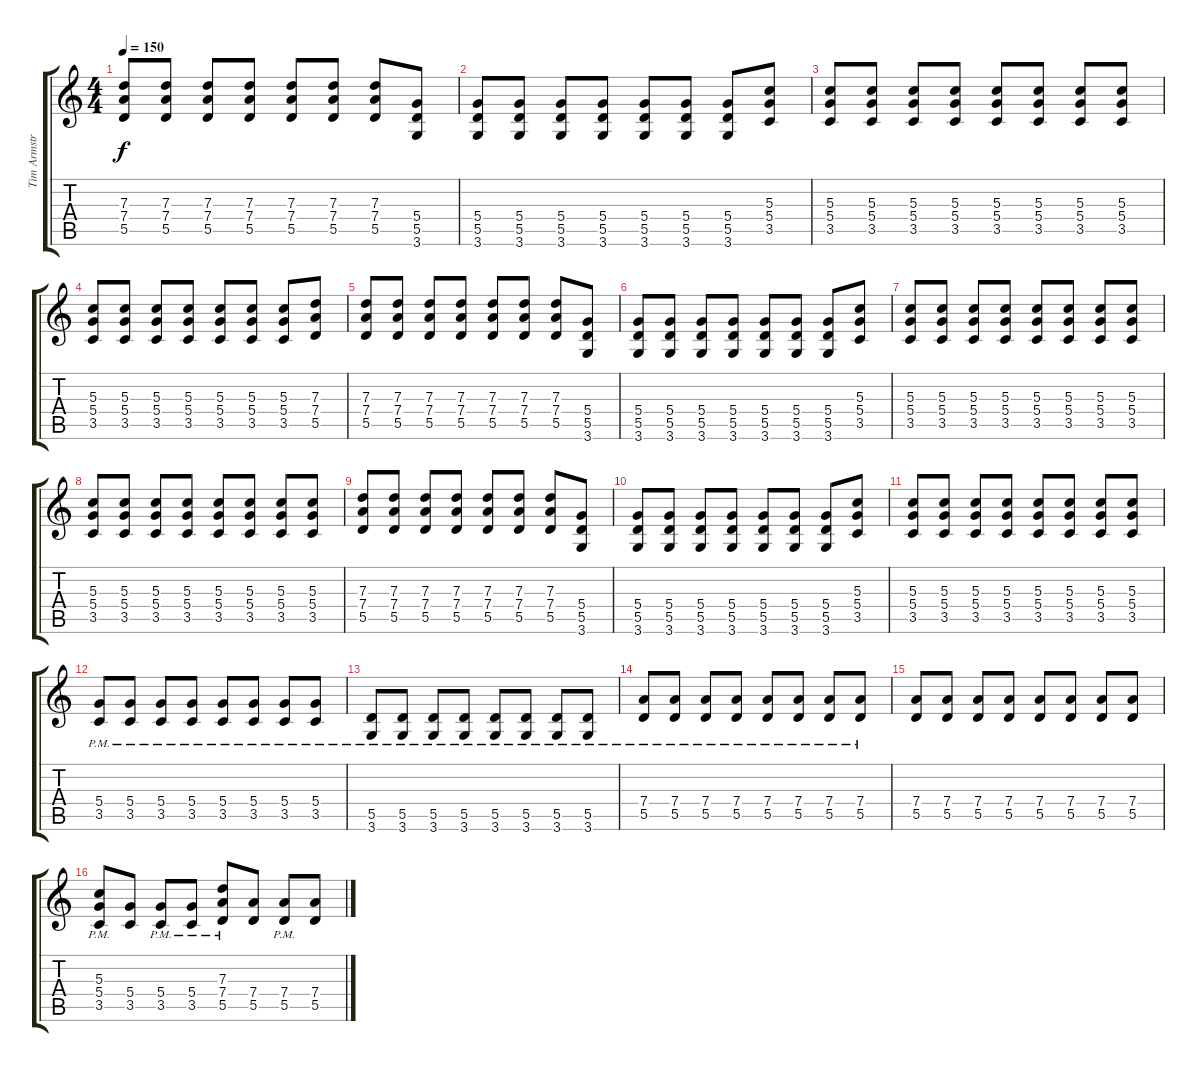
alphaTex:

\track ("Tim Armstrong" "Tim Armstr") {instrument distortionguitar}
\staff {score tabs}
\tuning (E4 B3 G3 D3 A2 E2) {hide}
\ts (4 4)
\tempo 150
\clef g2
\ks c
(7.3 7.4 5.5).8{dy f} (7.3 7.4 5.5).8 (7.3 7.4 5.5).8 (7.3 7.4 5.5).8 (7.3 7.4 5.5).8 (7.3 7.4 5.5).8 (7.3 7.4 5.5).8 (5.4 5.5 3.6).8 |
(5.4 5.5 3.6).8 (5.4 5.5 3.6).8 (5.4 5.5 3.6).8 (5.4 5.5 3.6).8 (5.4 5.5 3.6).8 (5.4 5.5 3.6).8 (5.4 5.5 3.6).8 (5.3 5.4 3.5).8 |
(5.3 5.4 3.5).8 (5.3 5.4 3.5).8 (5.3 5.4 3.5).8 (5.3 5.4 3.5).8 (5.3 5.4 3.5).8 (5.3 5.4 3.5).8 (5.3 5.4 3.5).8 (5.3 5.4 3.5).8 |
(5.3 5.4 3.5).8 (5.3 5.4 3.5).8 (5.3 5.4 3.5).8 (5.3 5.4 3.5).8 (5.3 5.4 3.5).8 (5.3 5.4 3.5).8 (5.3 5.4 3.5).8 (7.3 7.4 5.5).8 |
(7.3 7.4 5.5).8 (7.3 7.4 5.5).8 (7.3 7.4 5.5).8 (7.3 7.4 5.5).8 (7.3 7.4 5.5).8 (7.3 7.4 5.5).8 (7.3 7.4 5.5).8 (5.4 5.5 3.6).8 |
(5.4 5.5 3.6).8 (5.4 5.5 3.6).8 (5.4 5.5 3.6).8 (5.4 5.5 3.6).8 (5.4 5.5 3.6).8 (5.4 5.5 3.6).8 (5.4 5.5 3.6).8 (5.3 5.4 3.5).8 |
(5.3 5.4 3.5).8 (5.3 5.4 3.5).8 (5.3 5.4 3.5).8 (5.3 5.4 3.5).8 (5.3 5.4 3.5).8 (5.3 5.4 3.5).8 (5.3 5.4 3.5).8 (5.3 5.4 3.5).8 |
(5.3 5.4 3.5).8 (5.3 5.4 3.5).8 (5.3 5.4 3.5).8 (5.3 5.4 3.5).8 (5.3 5.4 3.5).8 (5.3 5.4 3.5).8 (5.3 5.4 3.5).8 (5.3 5.4 3.5).8 |
(7.3 7.4 5.5).8 (7.3 7.4 5.5).8 (7.3 7.4 5.5).8 (7.3 7.4 5.5).8 (7.3 7.4 5.5).8 (7.3 7.4 5.5).8 (7.3 7.4 5.5).8 (5.4 5.5 3.6).8 |
(5.4 5.5 3.6).8 (5.4 5.5 3.6).8 (5.4 5.5 3.6).8 (5.4 5.5 3.6).8 (5.4 5.5 3.6).8 (5.4 5.5 3.6).8 (5.4 5.5 3.6).8 (5.3 5.4 3.5).8 |
(5.3 5.4 3.5).8 (5.3 5.4 3.5).8 (5.3 5.4 3.5).8 (5.3 5.4 3.5).8 (5.3 5.4 3.5).8 (5.3 5.4 3.5).8 (5.3 5.4 3.5).8 (5.3 5.4 3.5).8 |
(5.4 3.5{pm}).8 (5.4 3.5{pm}).8 (5.4 3.5{pm}).8 (5.4 3.5{pm}).8 (5.4 3.5{pm}).8 (5.4 3.5{pm}).8 (5.4 3.5{pm}).8 (5.4 3.5{pm}).8 |
(5.5{pm} 3.6).8 (5.5{pm} 3.6).8 (5.5{pm} 3.6).8 (5.5{pm} 3.6).8 (5.5{pm} 3.6).8 (5.5{pm} 3.6).8 (5.5{pm} 3.6).8 (5.5{pm} 3.6).8 |
(7.4 5.5{pm}).8 (7.4 5.5{pm}).8 (7.4 5.5{pm}).8 (7.4 5.5{pm}).8 (7.4{pm} 5.5).8 (7.4{pm} 5.5).8 (7.4{pm} 5.5).8 (7.4{pm} 5.5).8 |
(7.4 5.5).8 (7.4 5.5).8 (7.4 5.5).8 (7.4 5.5).8 (7.4 5.5).8 (7.4 5.5).8 (7.4 5.5).8 (7.4 5.5).8 |
(5.3 5.4 3.5{pm}).8 (5.4 3.5).8 (5.4 3.5{pm}).8 (5.4 3.5{pm}).8 (7.3 7.4 5.5{pm}).8 (7.4 5.5).8 (7.4 5.5{pm}).8 (7.4 5.5).8
